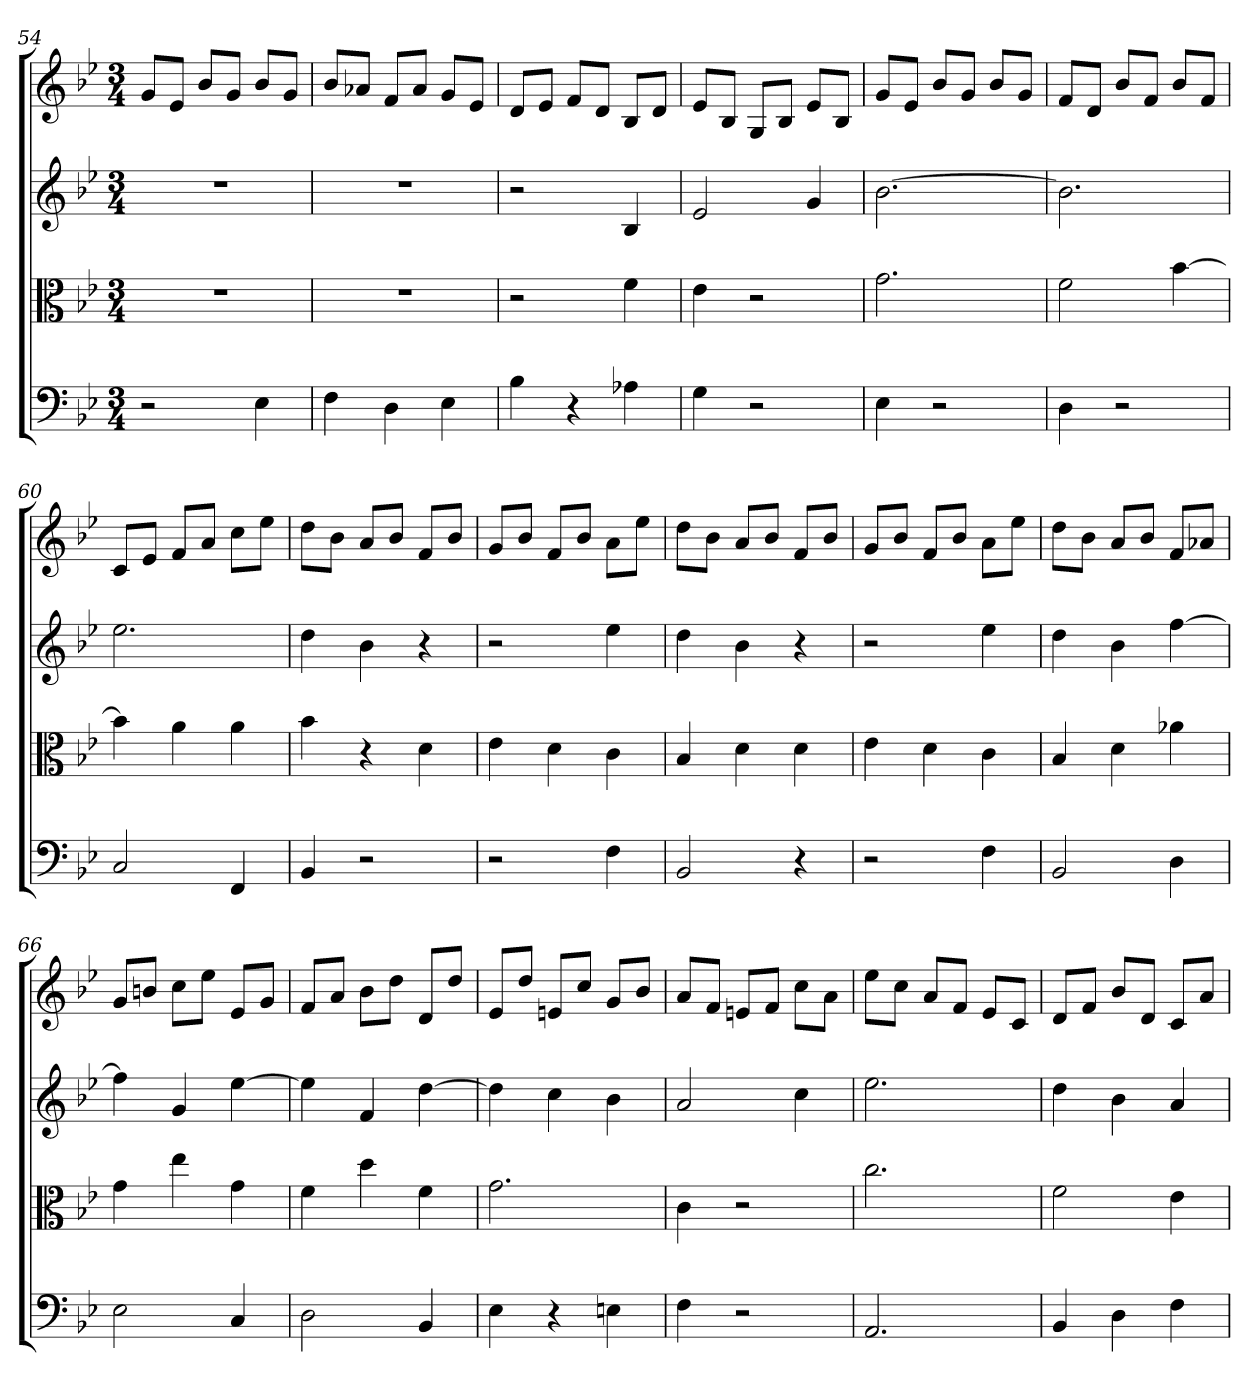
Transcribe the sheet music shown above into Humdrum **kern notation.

**kern	**kern	**kern	**kern
*part4	*part3	*part2	*part1
*staff4	*staff3	*staff2	*staff1
*clefF4	*clefC3	*	*
*k[b-e-]	*k[b-e-]	*k[b-e-]	*k[b-e-]
*g:	*g:	*g:	*g:
*M3/4	*M3/4	*M3/4	*M3/4
=54	=54	=54	=54
2r	2.r	2.r	8gL
.	.	.	8e-J
.	.	.	8b-L
.	.	.	8gJ
4E-	.	.	8b-L
.	.	.	8gJ
=55	=55	=55	=55
4F	2.r	2.r	8b-L
.	.	.	8a-XJ
4D	.	.	8fL
.	.	.	8a-J
4E-	.	.	8gL
.	.	.	8e-J
=56	=56	=56	=56
4B-	2r	2r	8dL
.	.	.	8e-J
4r	.	.	8fL
.	.	.	8dJ
4A-X	4f	4B-	8B-L
.	.	.	8dJ
=57	=57	=57	=57
4G	4e-	2e-	8e-L
.	.	.	8B-J
2r	2r	.	8GL
.	.	.	8B-J
.	.	4g	8e-L
.	.	.	8B-J
=58	=58	=58	=58
4E-	2.g	[2.b-	8gL
.	.	.	8e-J
2r	.	.	8b-L
.	.	.	8gJ
.	.	.	8b-L
.	.	.	8gJ
=59	=59	=59	=59
4D	2f	2.b-]	8fL
.	.	.	8dJ
2r	.	.	8b-L
.	.	.	8fJ
.	[4b-	.	8b-L
.	.	.	8fJ
=60	=60	=60	=60
2C	4b-]	2.ee-	8cL
.	.	.	8e-J
.	4a	.	8fL
.	.	.	8aJ
4FF	4a	.	8ccL
.	.	.	8ee-J
=61	=61	=61	=61
4BB-	4b-	4dd	8ddL
.	.	.	8b-J
2r	4r	4b-	8aL
.	.	.	8b-J
.	4d	4r	8fL
.	.	.	8b-J
=62	=62	=62	=62
2r	4e-	2r	8gL
.	.	.	8b-J
.	4d	.	8fL
.	.	.	8b-J
4F	4c	4ee-	8aL
.	.	.	8ee-J
=63	=63	=63	=63
2BB-	4B-	4dd	8ddL
.	.	.	8b-J
.	4d	4b-	8aL
.	.	.	8b-J
4r	4d	4r	8fL
.	.	.	8b-J
=64	=64	=64	=64
2r	4e-	2r	8gL
.	.	.	8b-J
.	4d	.	8fL
.	.	.	8b-J
4F	4c	4ee-	8aL
.	.	.	8ee-J
=65	=65	=65	=65
2BB-	4B-	4dd	8ddL
.	.	.	8b-J
.	4d	4b-	8aL
.	.	.	8b-J
4D	4a-X	[4ff	8fL
.	.	.	8a-XJ
=66	=66	=66	=66
2E-	4g	4ff]	8gL
.	.	.	8bnJ
.	4ee-	4g	8ccL
.	.	.	8ee-J
4C	4g	[4ee-	8e-L
.	.	.	8gJ
=67	=67	=67	=67
2D	4f	4ee-]	8fL
.	.	.	8aJ
.	4dd	4f	8b-L
.	.	.	8ddJ
4BB-	4f	[4dd	8dL
.	.	.	8ddJ
=68	=68	=68	=68
4E-	2.g	4dd]	8e-L
.	.	.	8ddJ
4r	.	4cc	8enL
.	.	.	8ccJ
4En	.	4b-	8gL
.	.	.	8b-J
=69	=69	=69	=69
4F	4c	2a	8aL
.	.	.	8fJ
2r	2r	.	8enL
.	.	.	8fJ
.	.	4cc	8ccL
.	.	.	8aJ
=70	=70	=70	=70
2.AA	2.cc	2.ee-	8ee-L
.	.	.	8ccJ
.	.	.	8aL
.	.	.	8fJ
.	.	.	8e-L
.	.	.	8cJ
=71	=71	=71	=71
4BB-	2f	4dd	8dL
.	.	.	8fJ
4D	.	4b-	8b-L
.	.	.	8dJ
4F	4e-	4a	8cL
.	.	.	8aJ
=	=	=	=
*-	*-	*-	*-
